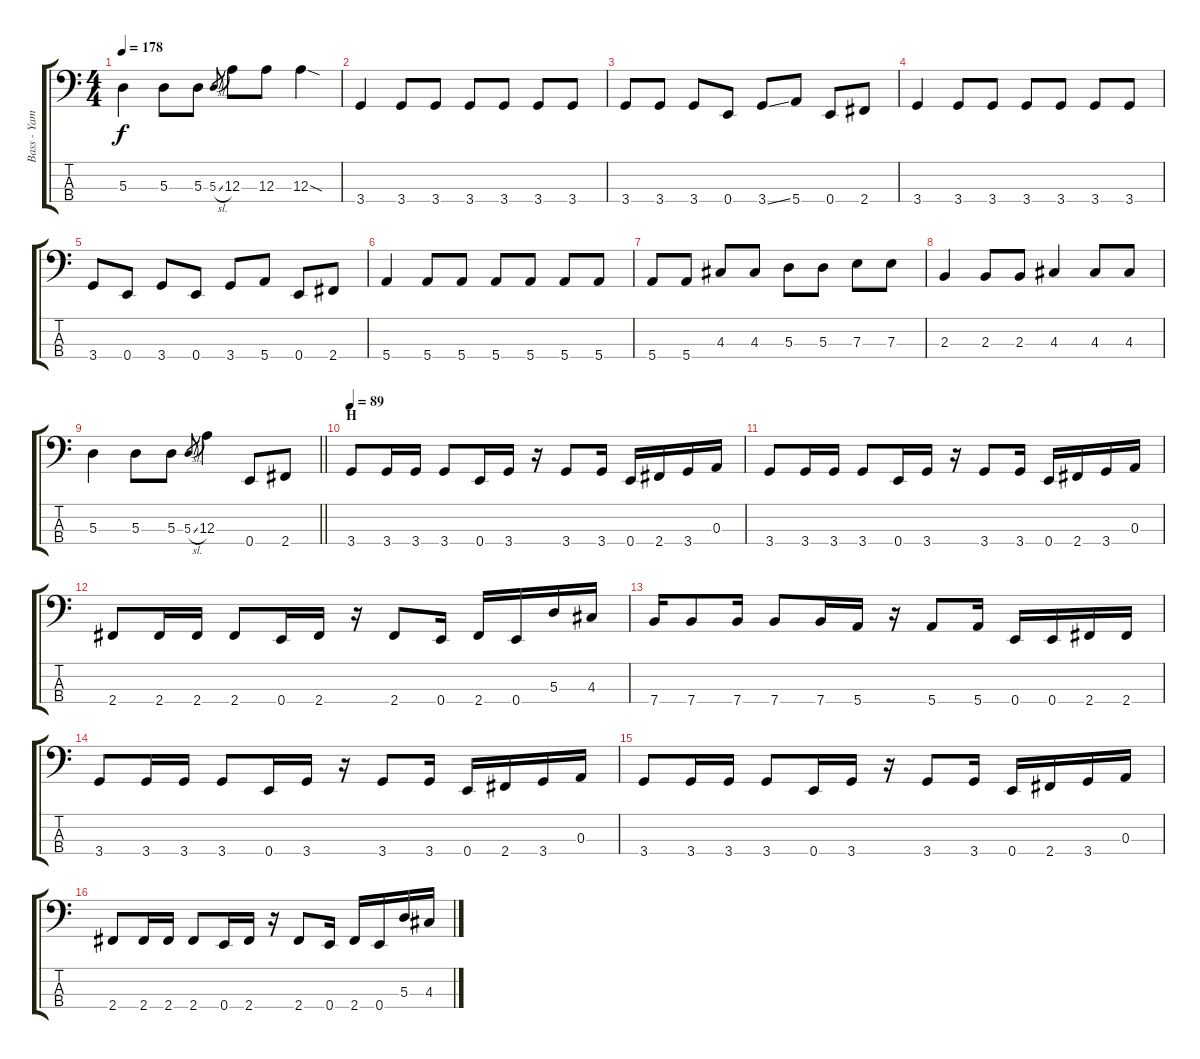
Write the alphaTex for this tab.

\track ("Bass - Yamada" "Bass - Yam") {instrument electricbasspick}
\staff {score tabs}
\tuning (G2 D2 A1 E1) {hide}
\ts (4 4)
\tempo 178
\clef f4
\ks c
5.3.4{dy f} 5.3.8 5.3.8 5.3{sl}.8{gr} 12.3.8 12.3.8 12.3{sod}.4 |
3.4.4 3.4.8 3.4.8 3.4.8 3.4.8 3.4.8 3.4.8 |
3.4.8 3.4.8 3.4.8 0.4.8 3.4{ss}.8 5.4.8 0.4.8 2.4.8 |
3.4.4 3.4.8 3.4.8 3.4.8 3.4.8 3.4.8 3.4.8 |
3.4.8 0.4.8 3.4.8 0.4.8 3.4.8 5.4.8 0.4.8 2.4.8 |
5.4.4 5.4.8 5.4.8 5.4.8 5.4.8 5.4.8 5.4.8 |
5.4.8 5.4.8 4.3.8 4.3.8 5.3.8 5.3.8 7.3.8 7.3.8 |
2.3.4 2.3.8 2.3.8 4.3.4 4.3.8 4.3.8 |
\barLineRight lightlight
5.3.4 5.3.8 5.3.8 5.3{sl}.8{gr} 12.3.4 0.4.8 2.4.8 |
\section ("" "H")
\tempo 89
3.4.8 3.4.16 3.4.16 3.4.8 0.4.16 3.4.16 r.16 3.4.8 3.4.16 0.4.16 2.4.16 3.4.16 0.3.16 |
3.4.8 3.4.16 3.4.16 3.4.8 0.4.16 3.4.16 r.16 3.4.8 3.4.16 0.4.16 2.4.16 3.4.16 0.3.16 |
2.4.8 2.4.16 2.4.16 2.4.8 0.4.16 2.4.16 r.16 2.4.8 0.4.16 2.4.16 0.4.16 5.3.16 4.3.16 |
7.4.16 7.4.8 7.4.16 7.4.8 7.4.16 5.4.16 r.16 5.4.8 5.4.16 0.4.16 0.4.16 2.4.16 2.4.16 |
3.4.8 3.4.16 3.4.16 3.4.8 0.4.16 3.4.16 r.16 3.4.8 3.4.16 0.4.16 2.4.16 3.4.16 0.3.16 |
3.4.8 3.4.16 3.4.16 3.4.8 0.4.16 3.4.16 r.16 3.4.8 3.4.16 0.4.16 2.4.16 3.4.16 0.3.16 |
2.4.8 2.4.16 2.4.16 2.4.8 0.4.16 2.4.16 r.16 2.4.8 0.4.16 2.4.16 0.4.16 5.3.16 4.3.16
